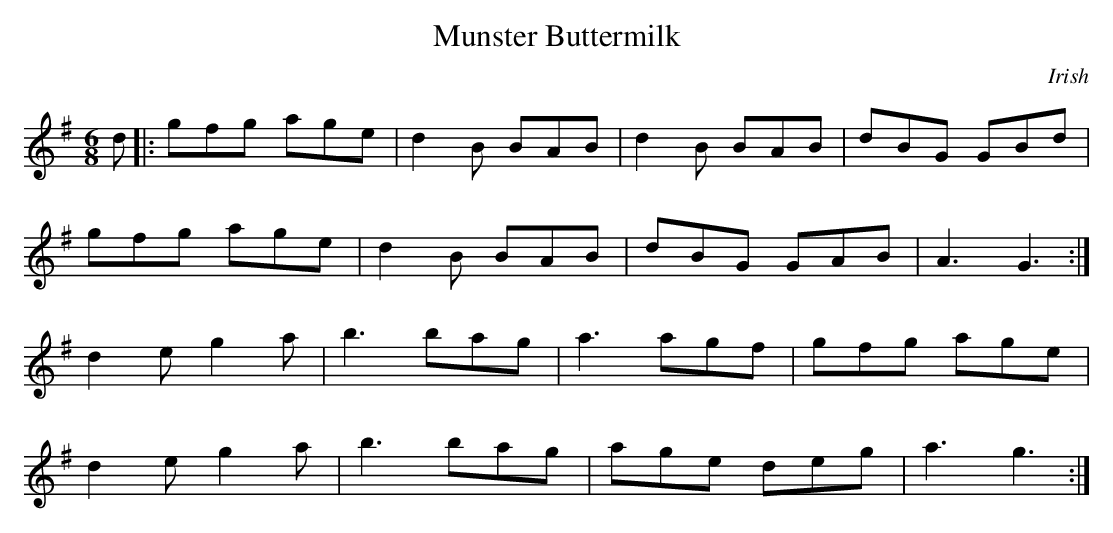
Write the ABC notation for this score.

X:1
T:Munster Buttermilk
M:6/8
K:G
d |: gfg age | d2 B BAB | d2 B BAB | dBG GBd |
gfg age | d2 B BAB | dBG GAB | A3 G3 :|
d2 e g2 a | b3 bag | a3 agf | gfg age |
d2 e g2 a | b3 bag | age deg | a3 g3 :|
